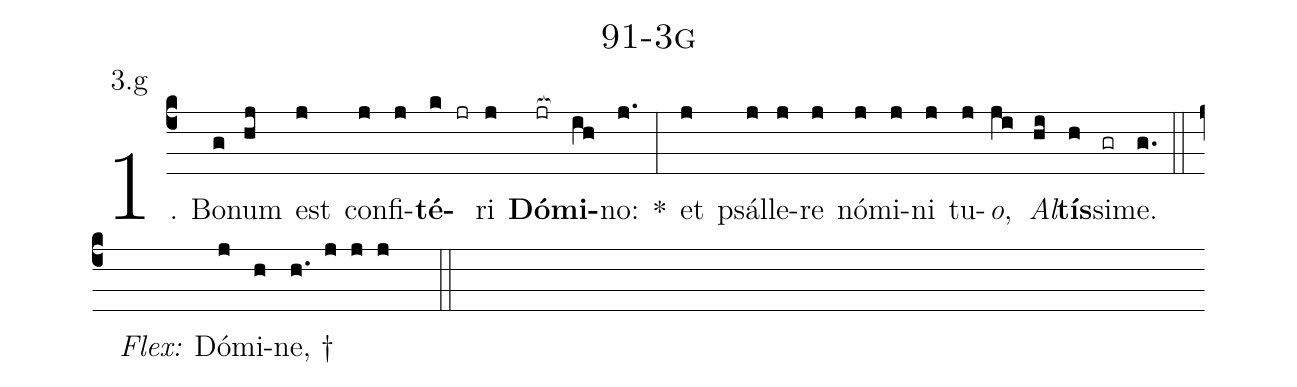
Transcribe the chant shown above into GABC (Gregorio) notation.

name: 91-3g;
annotation: 3.g;
%%
(c4)1. Bo(g)num(hj) est(j) con(j)fi(j)<b>té</b>(k jr)ri(j) <b>Dó</b>(jr[ocb:1{])<b>mi</b>(ih[ocb:0}])no:(j.) *(:) et(j) psál(j)le(j)re(j) nó(j)mi(j)ni(j) tu(j)<i>o</i>,(ji) <i>Al</i>(hi)<b>tís</b>(h)si(gr)me.(g.) (::)
<i>Flex:</i>()  Dó(j)mi(h)ne, †(h. j j j  ::)
